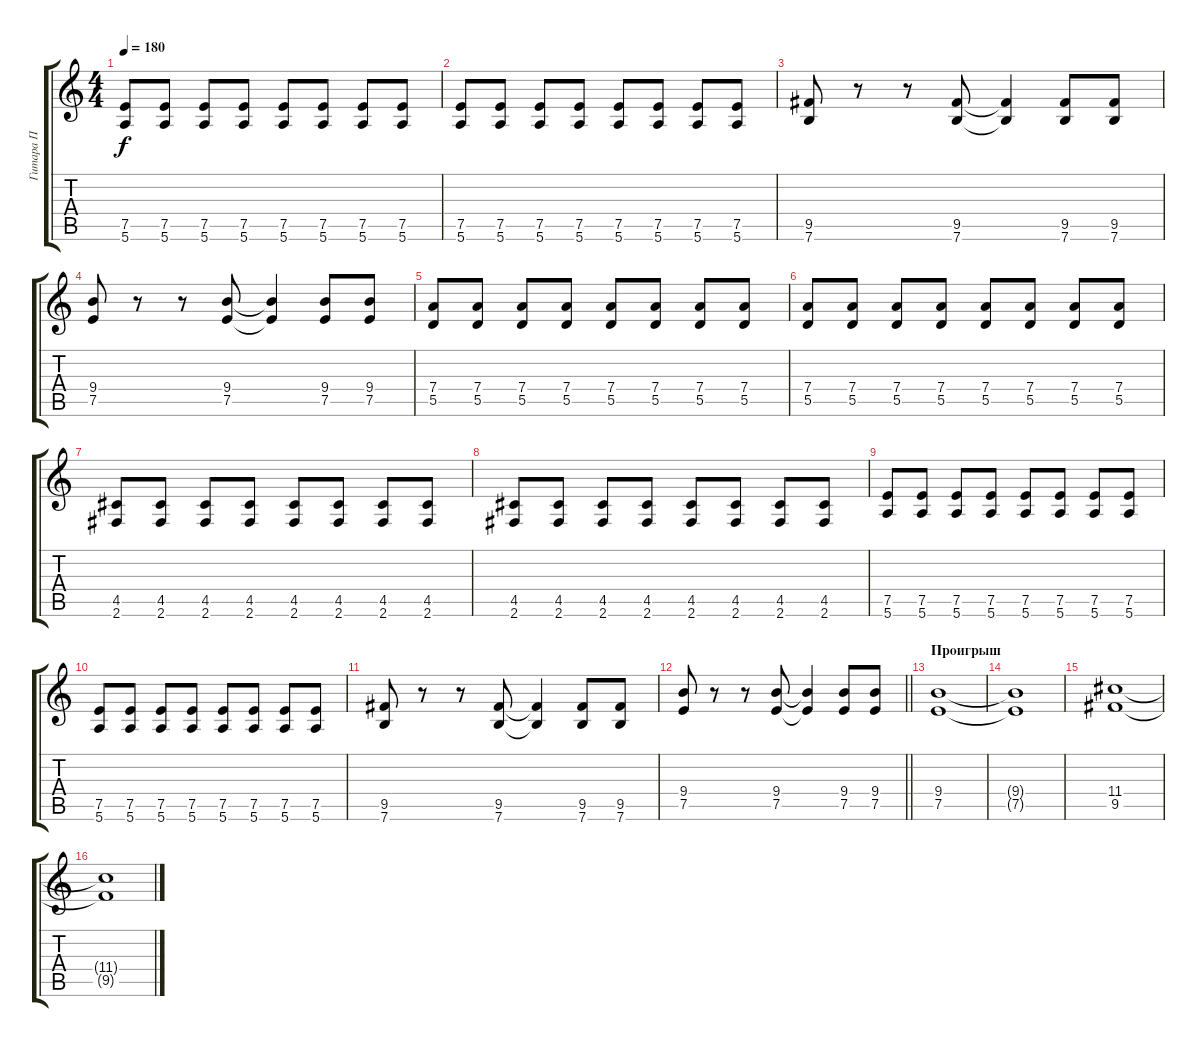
\track ("Гитара П" "Гитара П") {instrument distortionguitar}
\staff {score tabs}
\tuning (E4 B3 G3 D3 A2 E2) {hide}
\ts (4 4)
\tempo 180
\clef g2
\ks c
(7.5 5.6).8{dy f} (7.5 5.6).8 (7.5 5.6).8 (7.5 5.6).8 (7.5 5.6).8 (7.5 5.6).8 (7.5 5.6).8 (7.5 5.6).8 |
(7.5 5.6).8 (7.5 5.6).8 (7.5 5.6).8 (7.5 5.6).8 (7.5 5.6).8 (7.5 5.6).8 (7.5 5.6).8 (7.5 5.6).8 |
(9.5 7.6).8 r.8 r.8 (9.5 7.6).8 (9.5{t} 7.6{t}).4 (9.5 7.6).8 (9.5 7.6).8 |
(9.4 7.5).8 r.8 r.8 (9.4 7.5).8 (9.4{t} 7.5{t}).4 (9.4 7.5).8 (9.4 7.5).8 |
(7.4 5.5).8 (7.4 5.5).8 (7.4 5.5).8 (7.4 5.5).8 (7.4 5.5).8 (7.4 5.5).8 (7.4 5.5).8 (7.4 5.5).8 |
(7.4 5.5).8 (7.4 5.5).8 (7.4 5.5).8 (7.4 5.5).8 (7.4 5.5).8 (7.4 5.5).8 (7.4 5.5).8 (7.4 5.5).8 |
(4.5 2.6).8 (4.5 2.6).8 (4.5 2.6).8 (4.5 2.6).8 (4.5 2.6).8 (4.5 2.6).8 (4.5 2.6).8 (4.5 2.6).8 |
(4.5 2.6).8 (4.5 2.6).8 (4.5 2.6).8 (4.5 2.6).8 (4.5 2.6).8 (4.5 2.6).8 (4.5 2.6).8 (4.5 2.6).8 |
(7.5 5.6).8 (7.5 5.6).8 (7.5 5.6).8 (7.5 5.6).8 (7.5 5.6).8 (7.5 5.6).8 (7.5 5.6).8 (7.5 5.6).8 |
(7.5 5.6).8 (7.5 5.6).8 (7.5 5.6).8 (7.5 5.6).8 (7.5 5.6).8 (7.5 5.6).8 (7.5 5.6).8 (7.5 5.6).8 |
(9.5 7.6).8 r.8 r.8 (9.5 7.6).8 (9.5{t} 7.6{t}).4 (9.5 7.6).8 (9.5 7.6).8 |
\barLineRight lightlight
(9.4 7.5).8 r.8 r.8 (9.4 7.5).8 (9.4{t} 7.5{t}).4 (9.4 7.5).8 (9.4 7.5).8 |
\section ("" "Проигрыш")
(9.4 7.5).1 |
(9.4{t} 7.5{t}).1 |
(11.4 9.5).1 |
(11.4{t} 9.5{t}).1
